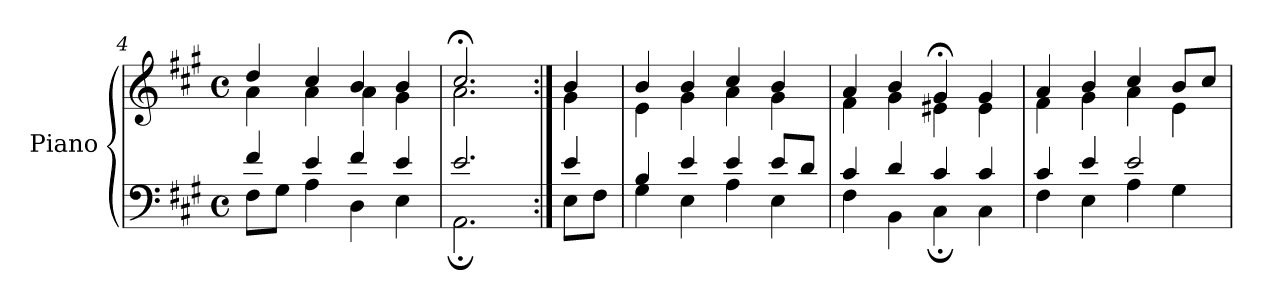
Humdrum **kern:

**kern	**kern
*part1	*part1
*staff2	*staff1
*I"Piano	*
*I'Pno	*
*clefF4	*clefG2
*k[f#c#g#]	*k[f#c#g#]
*M4/4	*M4/4
*met(c)	*met(c)
=4	=4
*^	*^
4f#/	8F#\L	4dd/	4a\
.	8G#\J	.	.
4e/	4A\	4cc#/	4a\
4f#/	4D\	4b/	4a\
4e/	4E\	4b/	4g#\
=5	=5	=5	=5
2.e/	2.AA;\	2.cc#;</	2.a\
=6:|!	=6:|!	=6:|!	=6:|!
4e/	8E\L	4b/	4g#\
.	8F#\J	.	.
=7	=7	=7	=7
4B/	4G#\	4b/	4e\
4e/	4E\	4b/	4g#\
4e/	4A\	4cc#/	4a\
8e/L	4E\	4b/	4g#\
8d/J	.	.	.
=8	=8	=8	=8
4c#/	4F#\	4a/	4f#\
4d/	4BB\	4b/	4g#\
4c#/	4C#;\	4g#;</	4e#X\
4c#/	4C#\	4g#/	4e#\
=9	=9	=9	=9
4c#/	4F#\	4a/	4f#\
4e/	4E\	4b/	4g#\
2e/	4A\	4cc#/	4a\
.	4G#\	8b/L	4e\
.	.	8cc#/J	.
*v	*v	*	*
*	*v	*v
=	=
*-	*-
